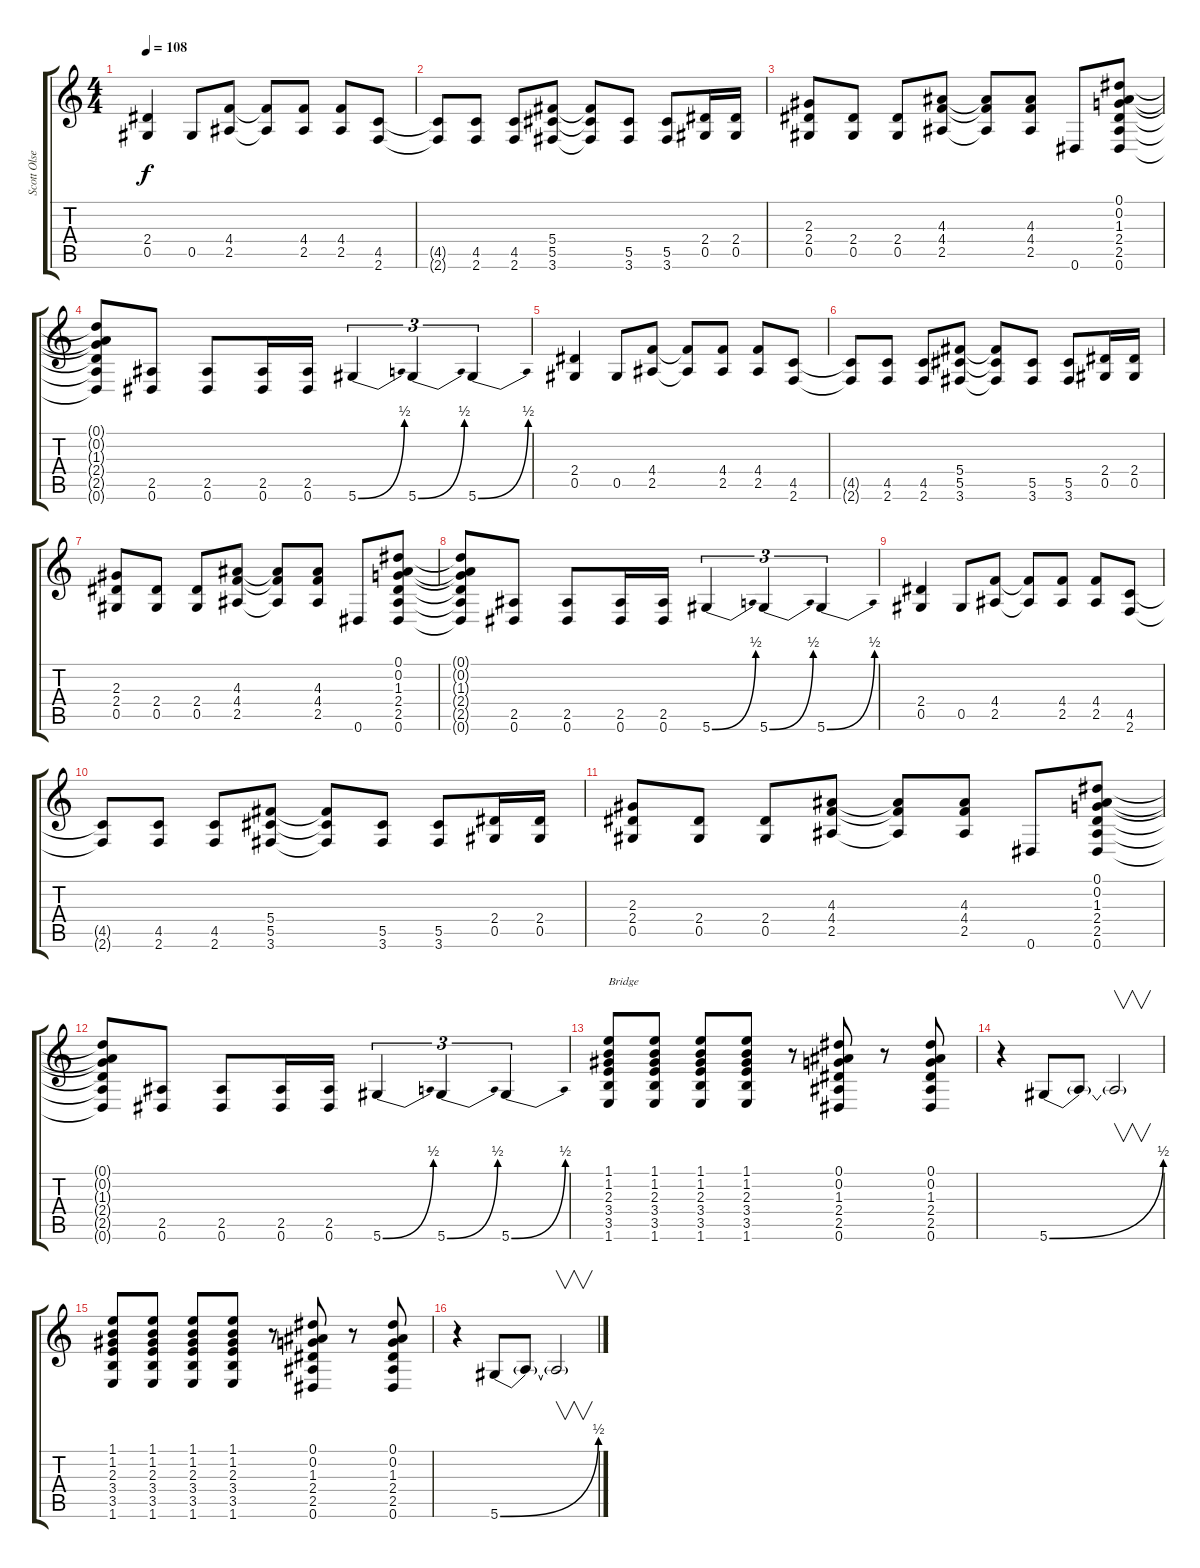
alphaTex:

\track ("Scott Olsen" "Scott Olse") {instrument acousticguitarsteel}
\staff {score tabs}
\tuning (Eb4 Bb3 Gb3 Db3 Ab2 Eb2) {hide}
\ts (4 4)
\tempo 108
\clef g2
\ks c
(2.4 0.5).4{dy f} 0.5.8 (4.4 2.5).8 (4.4{t} 2.5{t}).8 (4.4 2.5).8 (4.4 2.5).8 (4.5 2.6).8 |
(4.5{t} 2.6{t}).8 (4.5 2.6).8 (4.5 2.6).8 (5.4 5.5 3.6).8 (5.4{t} 5.5{t} 3.6{t}).8 (5.5 3.6).8 (5.5 3.6).8 (2.4 0.5).16 (2.4 0.5).16 |
(2.3 2.4 0.5).8 (2.4 0.5).8 (2.4 0.5).8 (4.3 4.4 2.5).8 (4.3{t} 4.4{t} 2.5{t}).8 (4.3 4.4 2.5).8 0.6.8 (0.1 0.2 1.3 2.4 2.5 0.6).8 |
(0.1{t} 0.2{t} 1.3{t} 2.4{t} 2.5{t} 0.6{t}).8 (2.5 0.6).8 (2.5 0.6).8 (2.5 0.6).16 (2.5 0.6).16 5.6{be (bend 0 0 60 2)}.4{tu (3 2)} 5.6{be (bend 0 0 60 2)}.4{tu (3 2)} 5.6{be (bend 0 0 60 2)}.4{tu (3 2)} |
(2.4 0.5).4 0.5.8 (4.4 2.5).8 (4.4{t} 2.5{t}).8 (4.4 2.5).8 (4.4 2.5).8 (4.5 2.6).8 |
(4.5{t} 2.6{t}).8 (4.5 2.6).8 (4.5 2.6).8 (5.4 5.5 3.6).8 (5.4{t} 5.5{t} 3.6{t}).8 (5.5 3.6).8 (5.5 3.6).8 (2.4 0.5).16 (2.4 0.5).16 |
(2.3 2.4 0.5).8 (2.4 0.5).8 (2.4 0.5).8 (4.3 4.4 2.5).8 (4.3{t} 4.4{t} 2.5{t}).8 (4.3 4.4 2.5).8 0.6.8 (0.1 0.2 1.3 2.4 2.5 0.6).8 |
(0.1{t} 0.2{t} 1.3{t} 2.4{t} 2.5{t} 0.6{t}).8 (2.5 0.6).8 (2.5 0.6).8 (2.5 0.6).16 (2.5 0.6).16 5.6{be (bend 0 0 60 2)}.4{tu (3 2)} 5.6{be (bend 0 0 60 2)}.4{tu (3 2)} 5.6{be (bend 0 0 60 2)}.4{tu (3 2)} |
(2.4 0.5).4 0.5.8 (4.4 2.5).8 (4.4{t} 2.5{t}).8 (4.4 2.5).8 (4.4 2.5).8 (4.5 2.6).8 |
(4.5{t} 2.6{t}).8 (4.5 2.6).8 (4.5 2.6).8 (5.4 5.5 3.6).8 (5.4{t} 5.5{t} 3.6{t}).8 (5.5 3.6).8 (5.5 3.6).8 (2.4 0.5).16 (2.4 0.5).16 |
(2.3 2.4 0.5).8 (2.4 0.5).8 (2.4 0.5).8 (4.3 4.4 2.5).8 (4.3{t} 4.4{t} 2.5{t}).8 (4.3 4.4 2.5).8 0.6.8 (0.1 0.2 1.3 2.4 2.5 0.6).8 |
(0.1{t} 0.2{t} 1.3{t} 2.4{t} 2.5{t} 0.6{t}).8 (2.5 0.6).8 (2.5 0.6).8 (2.5 0.6).16 (2.5 0.6).16 5.6{be (bend 0 0 60 2)}.4{tu (3 2)} 5.6{be (bend 0 0 60 2)}.4{tu (3 2)} 5.6{be (bend 0 0 60 2)}.4{tu (3 2)} |
(1.1 1.2 2.3 3.4 3.5 1.6).8{txt "Bridge"} (1.1 1.2 2.3 3.4 3.5 1.6).8 (1.1 1.2 2.3 3.4 3.5 1.6).8 (1.1 1.2 2.3 3.4 3.5 1.6).8 r.8 (0.1 0.2 1.3 2.4 2.5 0.6).8 r.8 (0.1 0.2 1.3 2.4 2.5 0.6).8 |
r.4 5.6{be (bend 0 0 60 2)}.8 5.6{t}.8 5.6{t}.2{v} |
(1.1 1.2 2.3 3.4 3.5 1.6).8 (1.1 1.2 2.3 3.4 3.5 1.6).8 (1.1 1.2 2.3 3.4 3.5 1.6).8 (1.1 1.2 2.3 3.4 3.5 1.6).8 r.8 (0.1 0.2 1.3 2.4 2.5 0.6).8 r.8 (0.1 0.2 1.3 2.4 2.5 0.6).8 |
r.4 5.6{be (bend 0 0 60 2)}.8 5.6{t}.8 5.6{t}.2{v}
